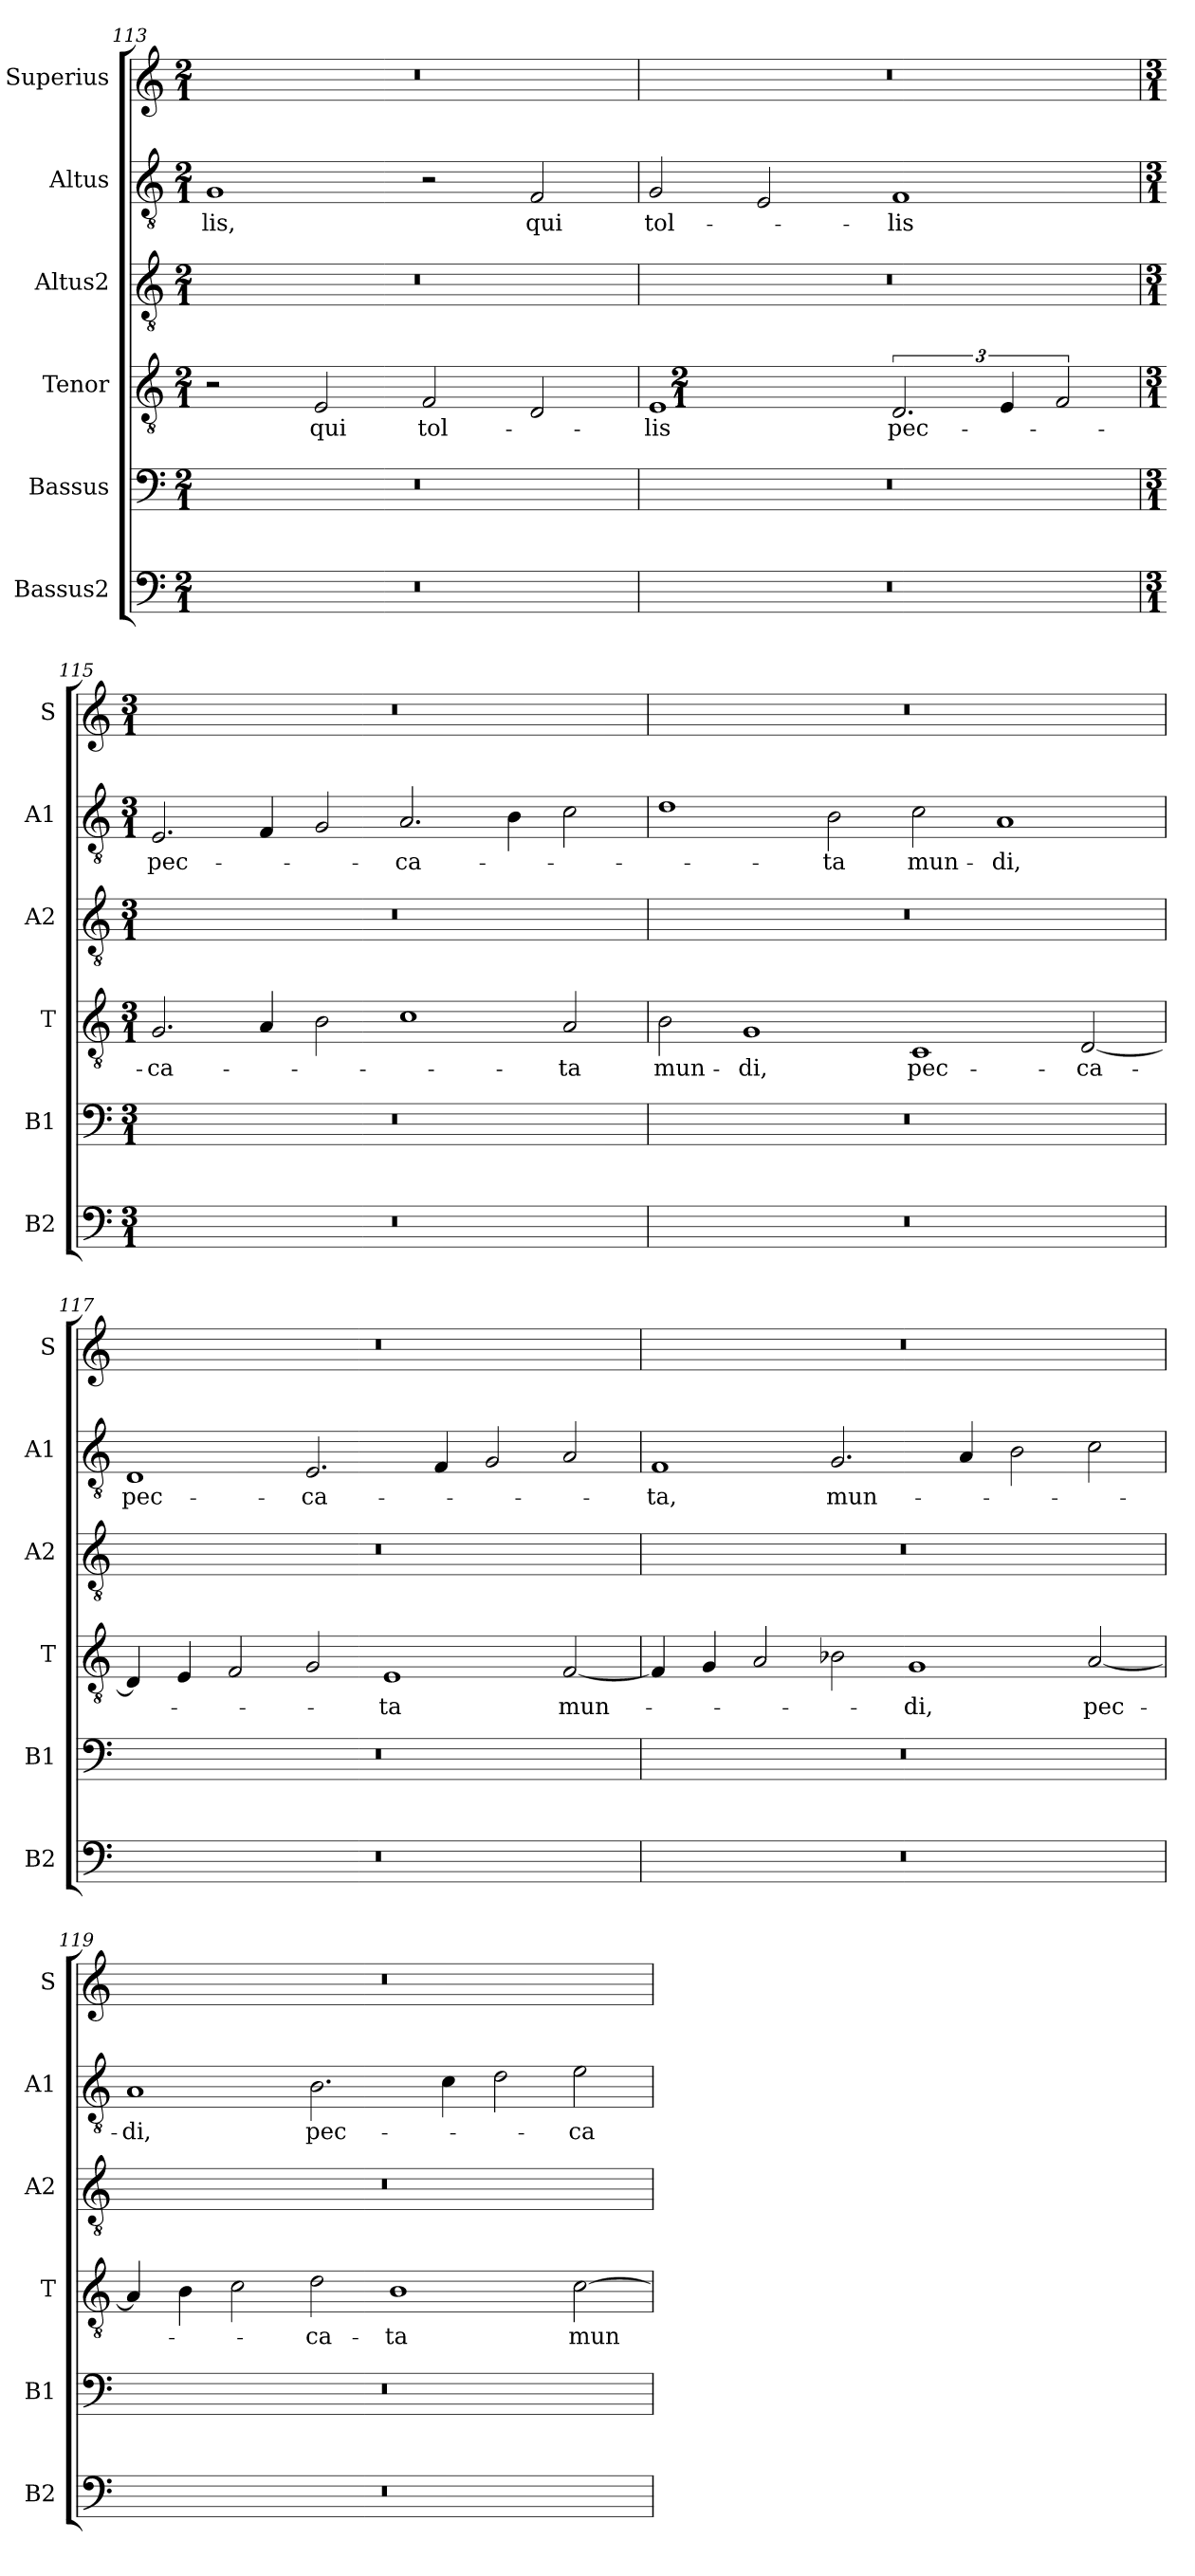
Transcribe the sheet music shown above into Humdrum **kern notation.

**kern	**kern	**kern	**text	**kern	**kern	**text	**kern
*part6	*part5	*part4	*part4	*part3	*part2	*part2	*part1
*staff6	*staff5	*staff4	*staff4	*staff3	*staff2	*staff2	*staff1
*I"Bassus2	*I"Bassus	*I"Tenor	*	*I"Altus2	*I"Altus	*	*I"Superius
*I'B2	*I'B1	*I'T	*	*I'A2	*I'A1	*	*I'S
*clefF4	*clefF4	*clefGv2	*	*clefGv2	*clefGv2	*	*clefG2
*k[]	*k[]	*k[]	*	*k[]	*k[]	*	*k[]
*M2/1	*M2/1	*M2/1	*	*M2/1	*M2/1	*	*M2/1
=113	=113	=113	=113	=113	=113	=113	=113
0r	0r	2r	.	0r	1G	-lis,	0r
.	.	2E/	qui	.	.	.	.
.	.	2F/	tol-	.	2r	.	.
.	.	2D/	.	.	2F/	qui	.
=114	=114	=114	=114	=114	=114	=114	=114
0r	0r	1E	-lis	0r	2G/	tol-	0r
.	.	.	.	.	2E/	.	.
*	*	*M2/1	*	*	*	*	*
.	.	3.D/	pec-	.	1F	-lis	.
.	.	6E/	.	.	.	.	.
.	.	3F/	.	.	.	.	.
=115	=115	=115	=115	=115	=115	=115	=115
*M3/1	*M3/1	*M3/1	*	*M3/1	*M3/1	*	*M3/1
0.r	0.r	2.G/	-ca-	0.r	2.E/	pec-	0.r
.	.	4A/	.	.	4F/	.	.
.	.	2B\	.	.	2G/	.	.
.	.	1c	.	.	2.A/	-ca-	.
.	.	.	.	.	4B\	.	.
.	.	2A/	-ta	.	2c\	.	.
=116	=116	=116	=116	=116	=116	=116	=116
0.r	0.r	2B\	mun-	0.r	1d	.	0.r
.	.	1G	-di,	.	.	.	.
.	.	.	.	.	2B\	-ta	.
.	.	1C	pec-	.	2c\	mun-	.
.	.	.	.	.	1A	-di,	.
.	.	[2D/	-ca-	.	.	.	.
=117	=117	=117	=117	=117	=117	=117	=117
0.r	0.r	4D/]	.	0.r	1D	pec-	0.r
.	.	4E/	.	.	.	.	.
.	.	2F/	.	.	.	.	.
.	.	2G/	.	.	2.E/	-ca-	.
.	.	1E	-ta	.	.	.	.
.	.	.	.	.	4F/	.	.
.	.	.	.	.	2G/	.	.
.	.	[2F/	mun-	.	2A/	.	.
=118	=118	=118	=118	=118	=118	=118	=118
0.r	0.r	4F/]	.	0.r	1F	-ta,	0.r
.	.	4G/	.	.	.	.	.
.	.	2A/	.	.	.	.	.
.	.	2B-X\	.	.	2.G/	mun-	.
.	.	1G	-di,	.	.	.	.
.	.	.	.	.	4A/	.	.
.	.	.	.	.	2B\	.	.
.	.	[2A/	pec-	.	2c\	.	.
=119	=119	=119	=119	=119	=119	=119	=119
0.r	0.r	4A/]	.	0.r	1A	-di,	0.r
.	.	4B\	.	.	.	.	.
.	.	2c\	.	.	.	.	.
.	.	2d\	-ca-	.	2.B\	pec-	.
.	.	1B	-ta	.	.	.	.
.	.	.	.	.	4c\	.	.
.	.	.	.	.	2d\	.	.
.	.	[2c\	mun-	.	2e\	-ca-	.
=	=	=	=	=	=	=	=
*-	*-	*-	*-	*-	*-	*-	*-
